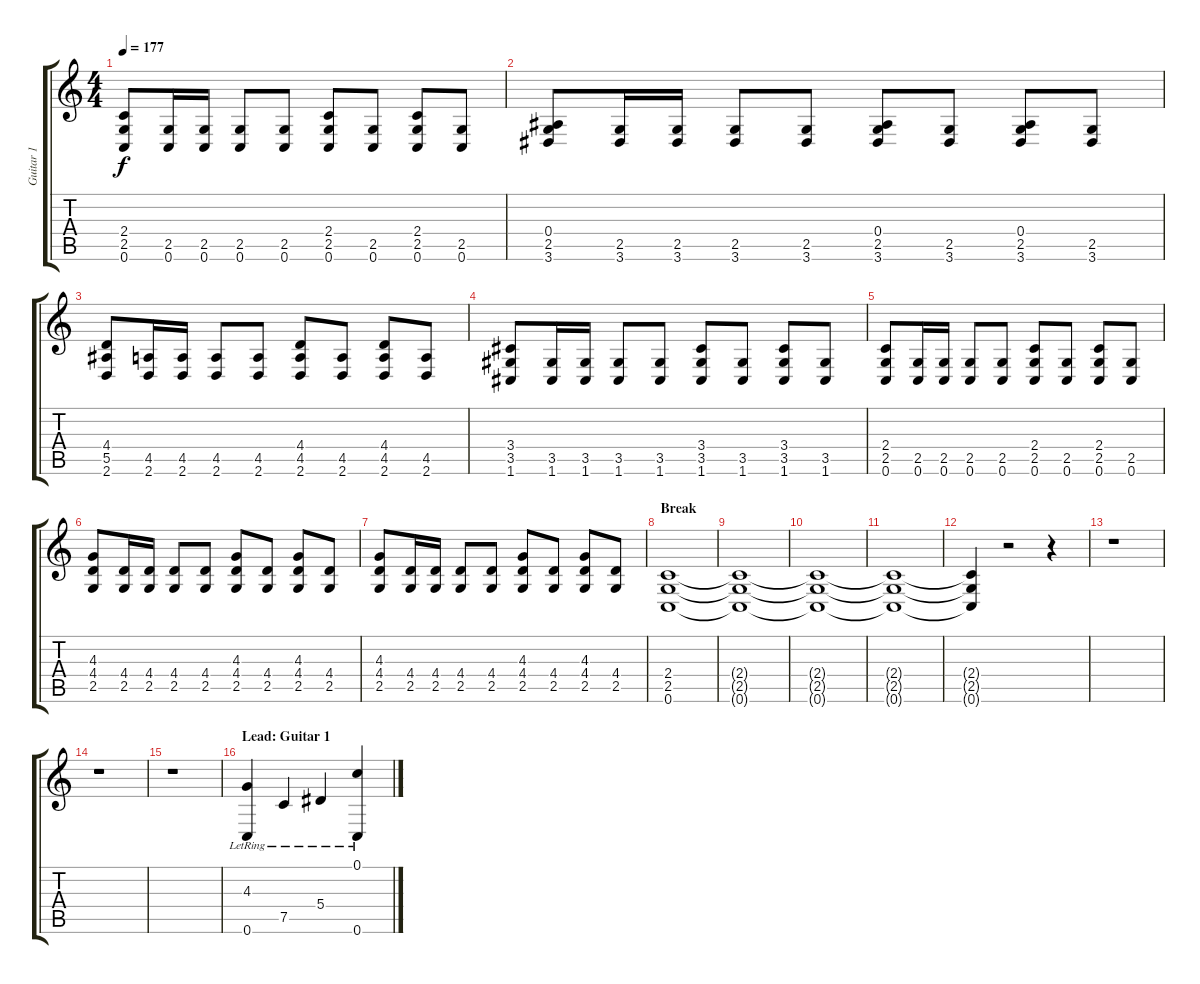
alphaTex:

\track ("Guitar 1" "Guitar 1") {instrument distortionguitar}
\staff {score tabs}
\tuning (C4 G3 Eb3 Bb2 F2 C2) {hide}
\ts (4 4)
\tempo 177
\clef g2
\ks c
(2.4 2.5 0.6).8{dy f} (2.5 0.6).16 (2.5 0.6).16 (2.5 0.6).8 (2.5 0.6).8 (2.4 2.5 0.6).8 (2.5 0.6).8 (2.4 2.5 0.6).8 (2.5 0.6).8 |
(0.4 2.5 3.6).8 (2.5 3.6).16 (2.5 3.6).16 (2.5 3.6).8 (2.5 3.6).8 (0.4 2.5 3.6).8 (2.5 3.6).8 (0.4 2.5 3.6).8 (2.5 3.6).8 |
(4.4 5.5 2.6).8 (4.5 2.6).16 (4.5 2.6).16 (4.5 2.6).8 (4.5 2.6).8 (4.4 4.5 2.6).8 (4.5 2.6).8 (4.4 4.5 2.6).8 (4.5 2.6).8 |
(3.4 3.5 1.6).8 (3.5 1.6).16 (3.5 1.6).16 (3.5 1.6).8 (3.5 1.6).8 (3.4 3.5 1.6).8 (3.5 1.6).8 (3.4 3.5 1.6).8 (3.5 1.6).8 |
(2.4 2.5 0.6).8 (2.5 0.6).16 (2.5 0.6).16 (2.5 0.6).8 (2.5 0.6).8 (2.4 2.5 0.6).8 (2.5 0.6).8 (2.4 2.5 0.6).8 (2.5 0.6).8 |
(4.3 4.4 2.5).8 (4.4 2.5).16 (4.4 2.5).16 (4.4 2.5).8 (4.4 2.5).8 (4.3 4.4 2.5).8 (4.4 2.5).8 (4.3 4.4 2.5).8 (4.4 2.5).8 |
(4.3 4.4 2.5).8 (4.4 2.5).16 (4.4 2.5).16 (4.4 2.5).8 (4.4 2.5).8 (4.3 4.4 2.5).8 (4.4 2.5).8 (4.3 4.4 2.5).8 (4.4 2.5).8 |
\section ("" "Break")
(2.4 2.5 0.6).1 |
(2.4{t} 2.5{t} 0.6{t}).1 |
(2.4{t} 2.5{t} 0.6{t}).1 |
(2.4{t} 2.5{t} 0.6{t}).1 |
(2.4{t} 2.5{t} 0.6{t}).4 r.2 r.4 |
r.1 |
r.1 |
r.1 |
\section ("" "Lead: Guitar 1")
(4.3{lr} 0.6{lr}).4{instrument electricguitarjazz} 7.5{lr}.4 5.4{lr}.4 (0.1{lr} 0.6{lr}).4
